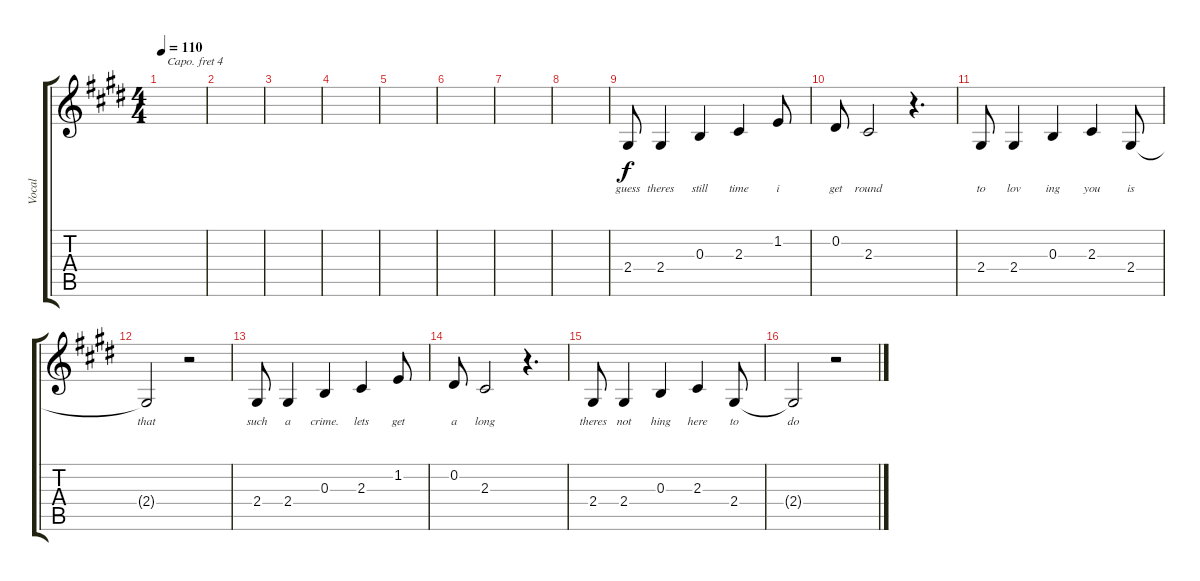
\track ("Vocal" "Vocal") {instrument tenorsax}
\staff {score tabs}
\capo 4
\tuning (E4 B3 G3 D3 A2 E2) {hide}
\ts (4 4)
\tempo 110
\clef g2
\ks e
|
|
|
|
|
|
|
|
2.4.8{lyrics (0 "guess") lyrics (1 "") lyrics (2 "") lyrics (3 "") lyrics (4 "")} 2.4.4{lyrics (0 "theres") lyrics (1 "") lyrics (2 "") lyrics (3 "") lyrics (4 "")} 0.3.4{lyrics (0 "still") lyrics (1 "") lyrics (2 "") lyrics (3 "") lyrics (4 "")} 2.3.4{lyrics (0 "time") lyrics (1 "") lyrics (2 "") lyrics (3 "") lyrics (4 "")} 1.2.8{lyrics (0 "i") lyrics (1 "") lyrics (2 "") lyrics (3 "") lyrics (4 "")} |
0.2.8{lyrics (0 "get") lyrics (1 "") lyrics (2 "") lyrics (3 "") lyrics (4 "")} 2.3.2{lyrics (0 "round") lyrics (1 "") lyrics (2 "") lyrics (3 "") lyrics (4 "")} r.4{d} |
2.4.8{lyrics (0 "to") lyrics (1 "") lyrics (2 "") lyrics (3 "") lyrics (4 "")} 2.4.4{lyrics (0 "lov") lyrics (1 "") lyrics (2 "") lyrics (3 "") lyrics (4 "")} 0.3.4{lyrics (0 "ing") lyrics (1 "") lyrics (2 "") lyrics (3 "") lyrics (4 "")} 2.3.4{lyrics (0 "you") lyrics (1 "") lyrics (2 "") lyrics (3 "") lyrics (4 "")} 2.4.8{lyrics (0 "is") lyrics (1 "") lyrics (2 "") lyrics (3 "") lyrics (4 "")} |
2.4{t}.2{lyrics (0 "that") lyrics (1 "") lyrics (2 "") lyrics (3 "") lyrics (4 "")} r.2 |
2.4.8{lyrics (0 "such") lyrics (1 "") lyrics (2 "") lyrics (3 "") lyrics (4 "")} 2.4.4{lyrics (0 "a") lyrics (1 "") lyrics (2 "") lyrics (3 "") lyrics (4 "")} 0.3.4{lyrics (0 "crime.") lyrics (1 "") lyrics (2 "") lyrics (3 "") lyrics (4 "")} 2.3.4{lyrics (0 "lets") lyrics (1 "") lyrics (2 "") lyrics (3 "") lyrics (4 "")} 1.2.8{lyrics (0 "get") lyrics (1 "") lyrics (2 "") lyrics (3 "") lyrics (4 "")} |
0.2.8{lyrics (0 "a") lyrics (1 "") lyrics (2 "") lyrics (3 "") lyrics (4 "")} 2.3.2{lyrics (0 "long") lyrics (1 "") lyrics (2 "") lyrics (3 "") lyrics (4 "")} r.4{d} |
2.4.8{lyrics (0 "theres") lyrics (1 "") lyrics (2 "") lyrics (3 "") lyrics (4 "")} 2.4.4{lyrics (0 "not") lyrics (1 "") lyrics (2 "") lyrics (3 "") lyrics (4 "")} 0.3.4{lyrics (0 "hing") lyrics (1 "") lyrics (2 "") lyrics (3 "") lyrics (4 "")} 2.3.4{lyrics (0 "here") lyrics (1 "") lyrics (2 "") lyrics (3 "") lyrics (4 "")} 2.4.8{lyrics (0 "to") lyrics (1 "") lyrics (2 "") lyrics (3 "") lyrics (4 "")} |
2.4{t}.2{lyrics (0 "do") lyrics (1 "") lyrics (2 "") lyrics (3 "") lyrics (4 "")} r.2
